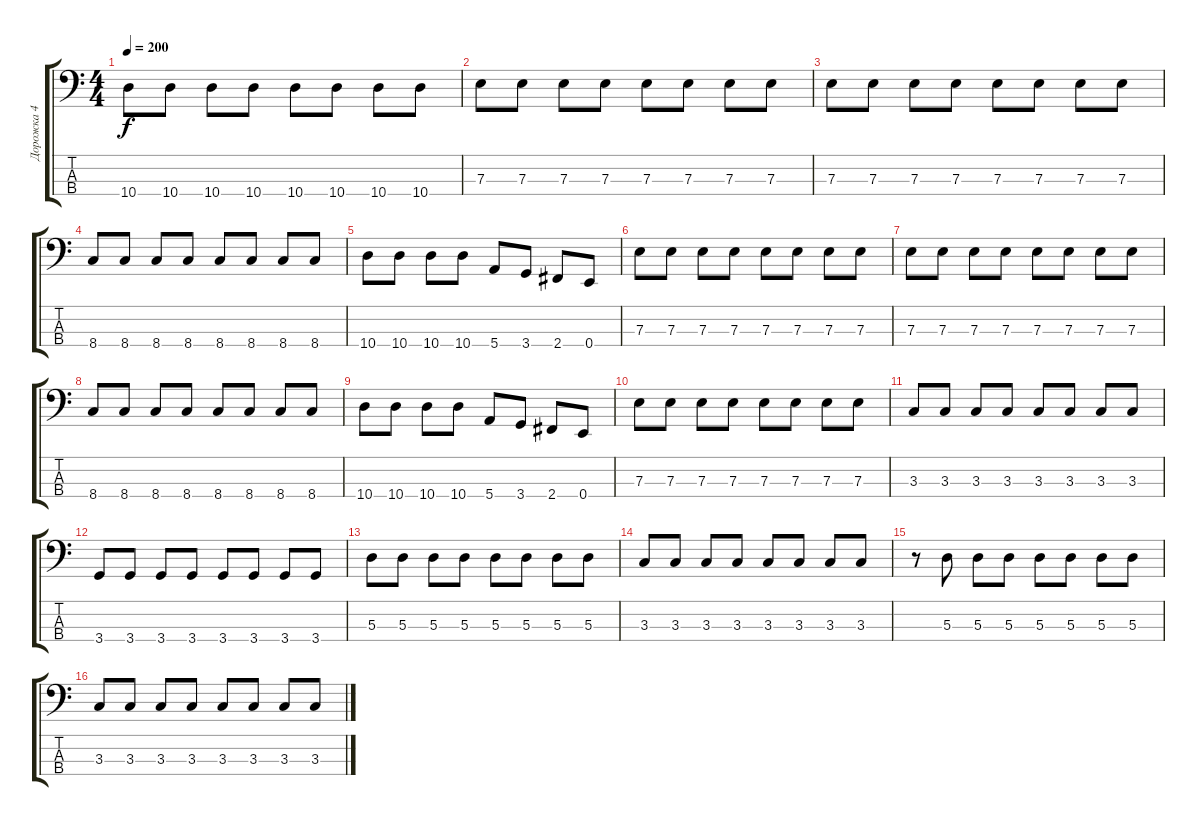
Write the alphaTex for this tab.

\track ("Дорожка 4" "Дорожка 4") {instrument electricbassfinger}
\staff {score tabs}
\tuning (G2 D2 A1 E1) {hide}
\ts (4 4)
\tempo 200
\clef f4
\ks c
10.4.8{dy f} 10.4.8 10.4.8 10.4.8 10.4.8 10.4.8 10.4.8 10.4.8 |
7.3.8 7.3.8 7.3.8 7.3.8 7.3.8 7.3.8 7.3.8 7.3.8 |
7.3.8 7.3.8 7.3.8 7.3.8 7.3.8 7.3.8 7.3.8 7.3.8 |
8.4.8 8.4.8 8.4.8 8.4.8 8.4.8 8.4.8 8.4.8 8.4.8 |
10.4.8 10.4.8 10.4.8 10.4.8 5.4.8 3.4.8 2.4.8 0.4.8 |
7.3.8 7.3.8 7.3.8 7.3.8 7.3.8 7.3.8 7.3.8 7.3.8 |
7.3.8 7.3.8 7.3.8 7.3.8 7.3.8 7.3.8 7.3.8 7.3.8 |
8.4.8 8.4.8 8.4.8 8.4.8 8.4.8 8.4.8 8.4.8 8.4.8 |
10.4.8 10.4.8 10.4.8 10.4.8 5.4.8 3.4.8 2.4.8 0.4.8 |
7.3.8 7.3.8 7.3.8 7.3.8 7.3.8 7.3.8 7.3.8 7.3.8 |
3.3.8 3.3.8 3.3.8 3.3.8 3.3.8 3.3.8 3.3.8 3.3.8 |
3.4.8 3.4.8 3.4.8 3.4.8 3.4.8 3.4.8 3.4.8 3.4.8 |
5.3.8 5.3.8 5.3.8 5.3.8 5.3.8 5.3.8 5.3.8 5.3.8 |
3.3.8 3.3.8 3.3.8 3.3.8 3.3.8 3.3.8 3.3.8 3.3.8 |
r.8 5.3.8 5.3.8 5.3.8 5.3.8 5.3.8 5.3.8 5.3.8 |
3.3.8 3.3.8 3.3.8 3.3.8 3.3.8 3.3.8 3.3.8 3.3.8
